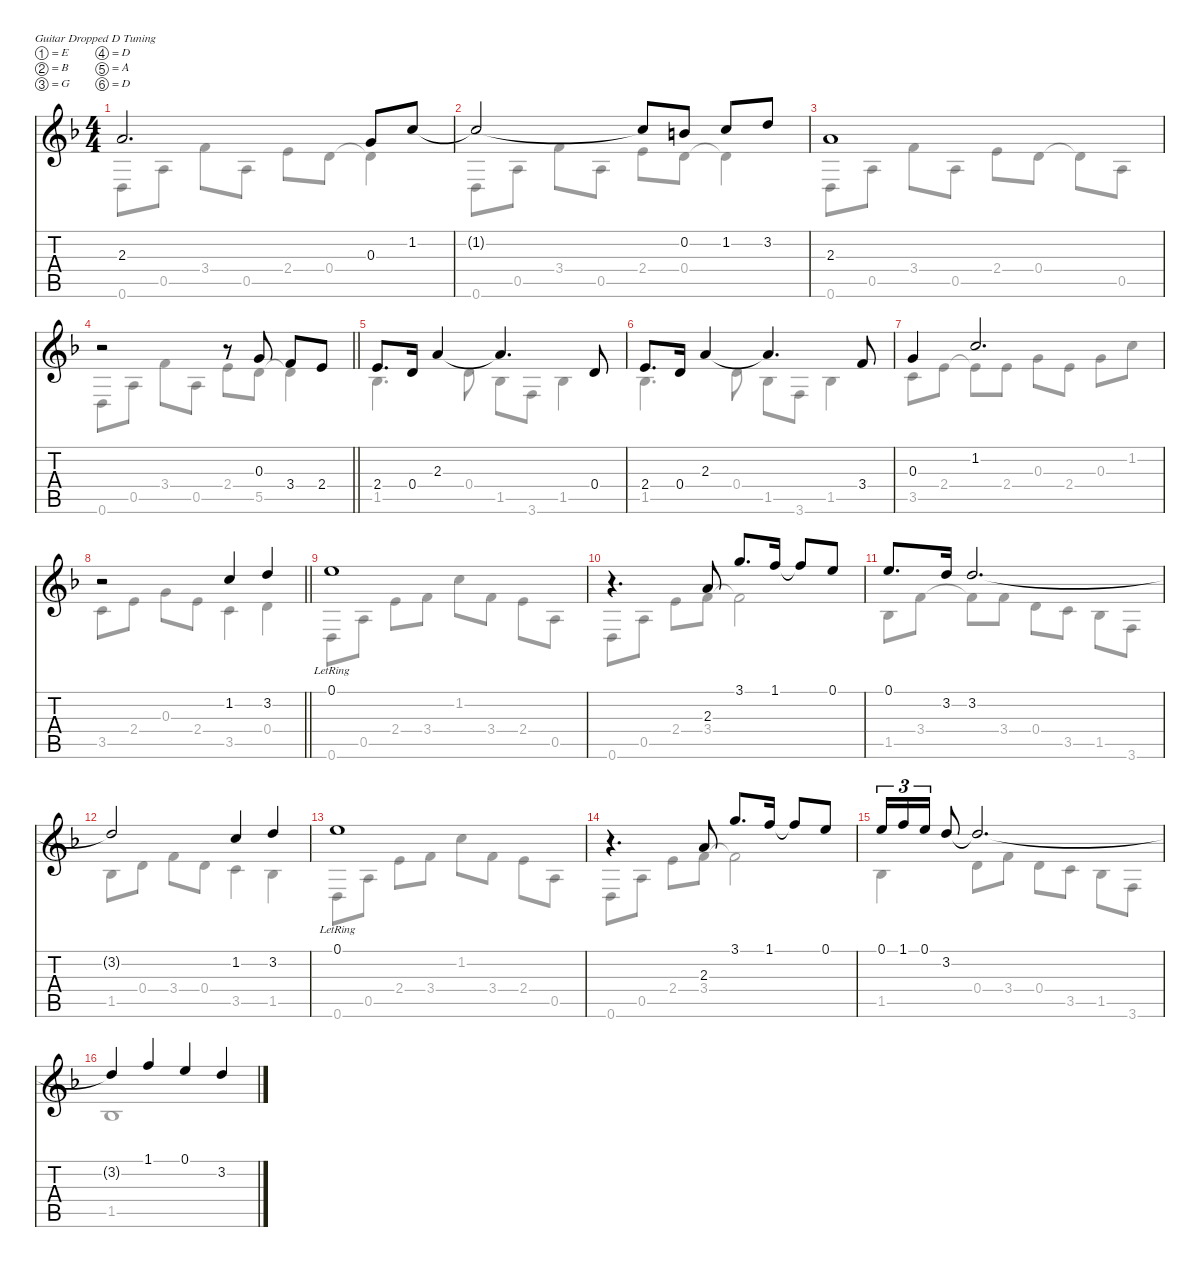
\defaultSystemsLayout 4
\hideDynamics
\bracketExtendMode nobrackets
\singleTrackTrackNamePolicy hidden
\multiTrackTrackNamePolicy hidden
\firstSystemTrackNameMode fullname
\firstSystemTrackNameOrientation horizontal
\otherSystemsTrackNameOrientation horizontal
\track ("Acoustic Guitar" "Acoustic G") {instrument acousticguitarnylon}
\staff {score tabs}
\tuning (E4 B3 G3 D3 A2 D2)
\voice
\ts (4 4)
\tempo (100 hide)
\clef g2
\ks dminor
2.3.2{d dy mf} 0.3.8 1.2.8 |
1.2{t}.2 1.2{t}.8 0.2.8 1.2.8 3.2.8 |
2.3.1 |
\barLineRight lightlight
r.2 r.8 0.3.8 3.4.8 2.4.8 |
2.4.8{d} 0.4.16 2.3.4 2.3{t}.4{d} 0.4.8 |
2.4.8{d} 0.4.16 2.3.4 2.3{t}.4{d} 3.4.8 |
0.3.4 1.2.2{d} |
\barLineRight lightlight
r.2 1.2.4 3.2.4 |
0.1{lr}.1 |
r.4{d} 2.3.8 3.1.8{d} 1.1.16 1.1{t}.8 0.1.8 |
0.1.8{d} 3.2.16 3.2.2{d} |
3.2{t}.2 1.2.4 3.2.4 |
0.1{lr}.1 |
r.4{d} 2.3.8 3.1.8{d} 1.1.16 1.1{t}.8 0.1.8 |
0.1.16{tu (3 2)} 1.1.16{tu (3 2)} 0.1.16{tu (3 2)} 3.2.8 3.2{t}.2{d} |
3.2{t}.4 1.1.4 0.1.4 3.2.4
\voice
\clef g2
\ottava regular
\simile none
\ks dminor
0.6.8{dy mf} 0.5.8 3.4.8 0.5.8 2.4.8 0.4.8 0.4{t}.4 |
0.6.8 0.5.8 3.4.8 0.5.8 2.4.8 0.4.8 0.4{t}.4 |
0.6.8 0.5.8 3.4.8 0.5.8 2.4.8 0.4.8 0.4{t}.8 0.5.8 |
\barLineRight lightlight
0.6.8 0.5.8 3.4.8 0.5.8 2.4.8 5.5.8 5.5{t}.4 |
1.5.4{d} 0.4.8 1.5.8 3.6.8 1.5.4 |
1.5.4{d} 0.4.8 1.5.8 3.6.8 1.5.4 |
3.5.8 2.4.8 2.4{t}.8 2.4.8 0.3.8 2.4.8 0.3.8 1.2.8 |
\barLineRight lightlight
3.5.8 2.4.8 0.3.8 2.4.8 3.5.4 0.4.4 |
0.6.8 0.5.8 2.4.8 3.4.8 1.2.8 3.4.8 2.4.8 0.5.8 |
0.6.8 0.5.8 2.4.8 3.4.8 3.4{t}.2 |
1.5.8 3.4.8 3.4{t}.8 3.4.8 0.4.8 3.5.8 1.5.8 3.6.8 |
1.5.8 0.4.8 3.4.8 0.4.8 3.5.4 1.5.4 |
0.6.8 0.5.8 2.4.8 3.4.8 1.2.8 3.4.8 2.4.8 0.5.8 |
0.6.8 0.5.8 2.4.8 3.4.8 3.4{t}.2 |
1.5.4 0.4.8 3.4.8 0.4.8 3.5.8 1.5.8 3.6.8 |
1.5.1
